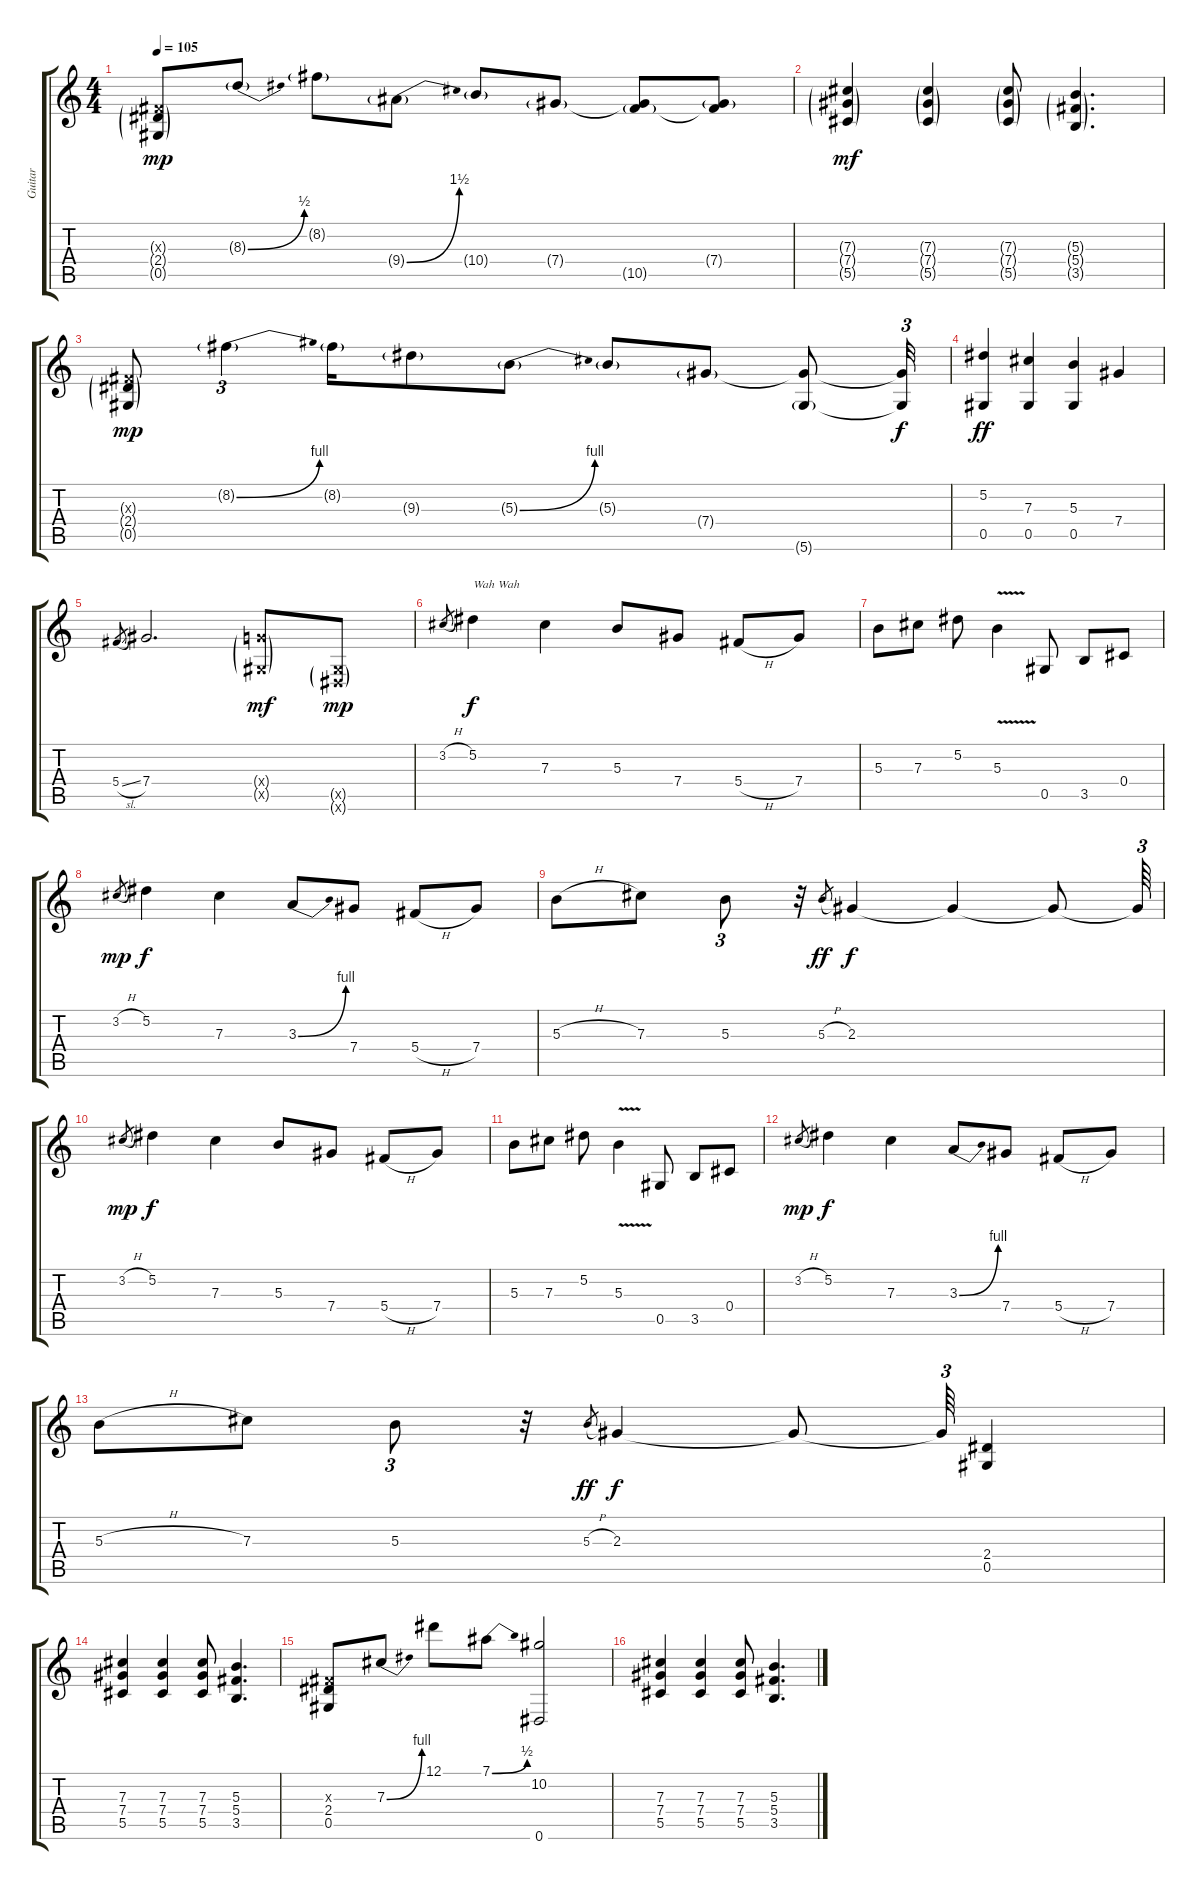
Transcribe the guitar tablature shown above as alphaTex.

\track ("Guitar" "Guitar") {instrument electricguitarmuted}
\staff {score tabs}
\tuning (Eb4 Bb3 Gb3 Db3 Ab2 Eb2) {hide}
\ts (4 4)
\tempo 105
\clef g2
\ks c
(0.3{g x} 2.4{g} 0.5{g}).8{dy mp} 8.3{be (bend 0 0 60 2) g}.8 8.2{g}.8 9.4{be (bend 0 0 60 6) g}.8 10.4{g}.8 7.4{g}.8 (7.4{t} 10.5{g}).8 (7.4{g} 10.5{t}).8 |
(7.3{g} 7.4{g} 5.5{g}).4{dy mf} (7.3{g} 7.4{g} 5.5{g}).4 (7.3{g} 7.4{g} 5.5{g}).8 (5.3{g} 5.4{g} 3.5{g}).4{d} |
(0.3{g x} 2.4{g} 0.5{g}).8{dy mp} 8.2{be (bend 0 0 60 4) g}.4{tu (3 2)} 8.2{g}.16 9.3{g}.8 5.3{be (bend 0 0 60 4) g}.8 5.3{g}.8 7.4{g}.8 (7.4{t} 5.6{g}).8 (7.4{t} 5.6{t}).32{tu (3 2) dy f} |
(5.2 0.5).4{dy ff} (7.3 0.5).4 (5.3 0.5).4 7.4.4 |
5.4{sl}.8{gr} 7.4.2{d} (6.4{g x} 0.5{g x}).8{dy mf} (0.5{g x} 0.6{g x}).8{dy mp} |
3.2{h}.8{gr} 5.2.4{txt "Wah Wah" dy f instrument distortionguitar} 7.3.4 5.3.8 7.4.8 5.4{h}.8 7.4.8 |
5.3.8 7.3.8 5.2.8 5.3{v}.4 0.5.8 3.5.8 0.4.8 |
3.2{h}.8{gr dy mp} 5.2.4{dy f} 7.3.4 3.3{be (bend 0 0 60 4)}.8 7.4.8 5.4{h}.8 7.4.8 |
5.3{h}.8 7.3.8 5.3.8{tu (3 2)} r.32 5.3{h}.8{gr dy ff} 2.3.4{dy f} 2.3{t}.4 2.3{t}.8 2.3{t}.64{tu (3 2)} |
3.2{h}.8{gr dy mp} 5.2.4{dy f} 7.3.4 5.3.8 7.4.8 5.4{h}.8 7.4.8 |
5.3.8 7.3.8 5.2.8 5.3{v}.4 0.5.8 3.5.8 0.4.8 |
3.2{h}.8{gr dy mp} 5.2.4{dy f} 7.3.4 3.3{be (bend 0 0 60 4)}.8 7.4.8 5.4{h}.8 7.4.8 |
5.3{h}.8 7.3.8 5.3.8{tu (3 2)} r.32 5.3{h}.8{gr dy ff} 2.3.4{dy f} 2.3{t}.8 2.3{t}.64{tu (3 2)} (2.4 0.5).4 |
(7.3 7.4 5.5).4 (7.3 7.4 5.5).4 (7.3 7.4 5.5).8 (5.3 5.4 3.5).4{d} |
(0.3{x} 2.4 0.5).8 7.3{be (bend 0 0 60 4)}.8 12.1.8 7.1{be (bend 0 0 60 2)}.8 (10.2 0.6).2 |
(7.3 7.4 5.5).4 (7.3 7.4 5.5).4 (7.3 7.4 5.5).8 (5.3 5.4 3.5).4{d}
